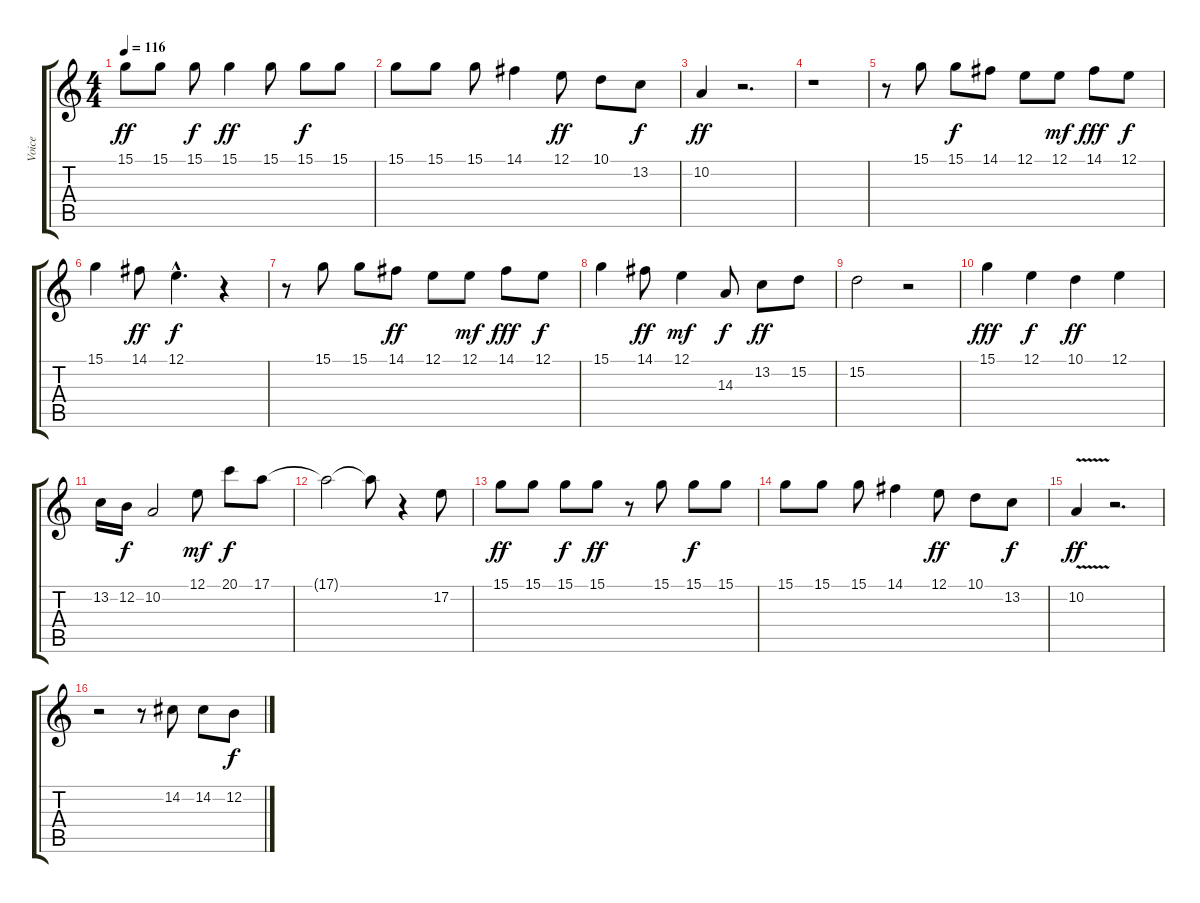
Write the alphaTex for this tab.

\track ("Voice" "Voice") {instrument lead3calliope}
\staff {score tabs}
\tuning (E4 B3 G3 D3 A2 E2) {hide}
\ts (4 4)
\tempo 116
\clef g2
\ks c
15.1.8{dy ff} 15.1.8 15.1.8{dy f} 15.1.4{dy ff} 15.1.8 15.1.8{dy f} 15.1.8 |
15.1.8 15.1.8 15.1.8 14.1.4 12.1.8{dy ff} 10.1.8 13.2.8{dy f} |
10.2.4{dy ff} r.2{d} |
r.1 |
r.8 15.1.8 15.1.8{dy f} 14.1.8 12.1.8 12.1.8{dy mf} 14.1.8{dy fff} 12.1.8{dy f} |
15.1.4 14.1.8{dy ff} 12.1{hac}.4{d dy f} r.4 |
r.8 15.1.8 15.1.8 14.1.8{dy ff} 12.1.8 12.1.8{dy mf} 14.1.8{dy fff} 12.1.8{dy f} |
15.1.4 14.1.8{dy ff} 12.1.4{dy mf} 14.3.8{dy f} 13.2.8{dy ff} 15.2.8 |
15.2.2 r.2 |
15.1.4{dy fff} 12.1.4{dy f} 10.1.4{dy ff} 12.1.4 |
13.2.16 12.2.16{dy f} 10.2.2 12.1.8{dy mf} 20.1.8{dy f} 17.1.8 |
17.1{t}.2 17.1{t}.8 r.4 17.2.8 |
15.1.8{dy ff} 15.1.8 15.1.8{dy f} 15.1.8{dy ff} r.8 15.1.8 15.1.8{dy f} 15.1.8 |
15.1.8 15.1.8 15.1.8 14.1.4 12.1.8{dy ff} 10.1.8 13.2.8{dy f} |
10.2{v}.4{dy ff} r.2{d} |
r.2 r.8 14.2.8 14.2.8 12.2.8{dy f}
